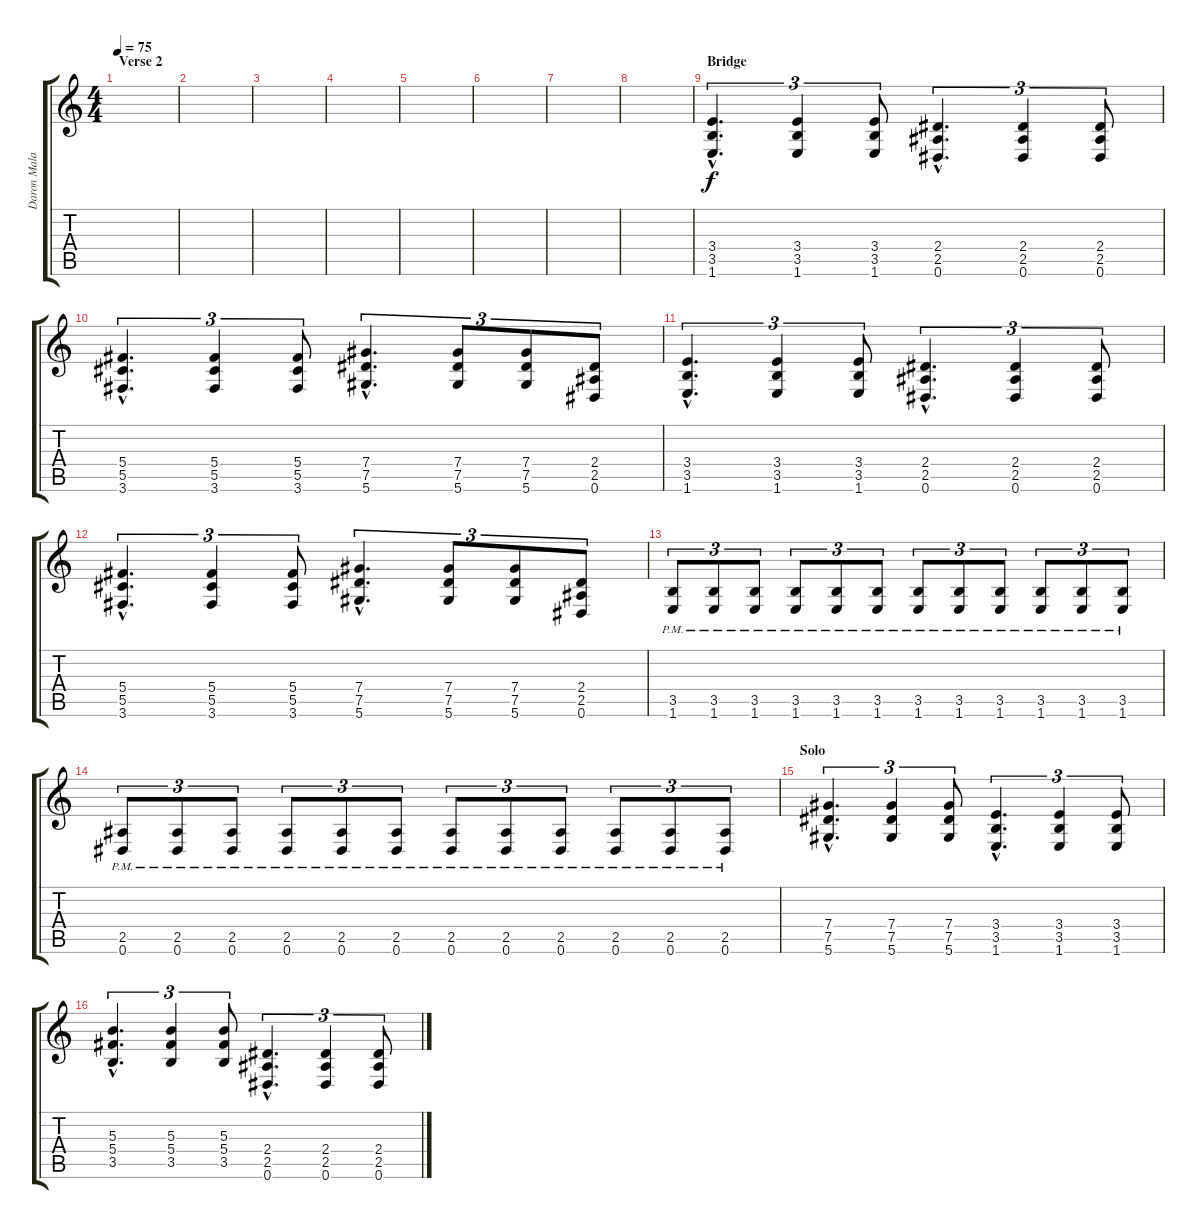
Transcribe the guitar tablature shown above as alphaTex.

\track ("Daron Malakian (Rythm Guitar)" "Daron Mala") {instrument distortionguitar}
\staff {score tabs}
\tuning (Eb4 Bb3 Gb3 Db3 Ab2 Eb2) {hide}
\ts (4 4)
\section ("" "Verse 2")
\tempo 75
\clef g2
\ks c
|
|
|
|
|
|
|
|
\section ("" "Bridge")
(3.4{hac} 3.5{hac} 1.6{hac}).4{d tu (3 2)} (3.4 3.5 1.6).4{tu (3 2)} (3.4 3.5 1.6).8{tu (3 2)} (2.4{hac} 2.5{hac} 0.6{hac}).4{d tu (3 2)} (2.4 2.5 0.6).4{tu (3 2)} (2.4 2.5 0.6).8{tu (3 2)} |
(5.4{hac} 5.5{hac} 3.6{hac}).4{d tu (3 2)} (5.4 5.5 3.6).4{tu (3 2)} (5.4 5.5 3.6).8{tu (3 2)} (7.4{hac} 7.5{hac} 5.6{hac}).4{d tu (3 2)} (7.4 7.5 5.6).8{tu (3 2)} (7.4 7.5 5.6).8{tu (3 2)} (2.4 2.5 0.6).8{tu (3 2)} |
(3.4{hac} 3.5{hac} 1.6{hac}).4{d tu (3 2)} (3.4 3.5 1.6).4{tu (3 2)} (3.4 3.5 1.6).8{tu (3 2)} (2.4{hac} 2.5{hac} 0.6{hac}).4{d tu (3 2)} (2.4 2.5 0.6).4{tu (3 2)} (2.4 2.5 0.6).8{tu (3 2)} |
(5.4{hac} 5.5{hac} 3.6{hac}).4{d tu (3 2)} (5.4 5.5 3.6).4{tu (3 2)} (5.4 5.5 3.6).8{tu (3 2)} (7.4{hac} 7.5{hac} 5.6{hac}).4{d tu (3 2)} (7.4 7.5 5.6).8{tu (3 2)} (7.4 7.5 5.6).8{tu (3 2)} (2.4 2.5 0.6).8{tu (3 2)} |
(3.5{pm} 1.6{pm}).8{tu (3 2)} (3.5{pm} 1.6{pm}).8{tu (3 2)} (3.5{pm} 1.6{pm}).8{tu (3 2)} (3.5{pm} 1.6{pm}).8{tu (3 2)} (3.5{pm} 1.6{pm}).8{tu (3 2)} (3.5{pm} 1.6{pm}).8{tu (3 2)} (3.5{pm} 1.6{pm}).8{tu (3 2)} (3.5{pm} 1.6{pm}).8{tu (3 2)} (3.5{pm} 1.6{pm}).8{tu (3 2)} (3.5{pm} 1.6{pm}).8{tu (3 2)} (3.5{pm} 1.6{pm}).8{tu (3 2)} (3.5{pm} 1.6{pm}).8{tu (3 2)} |
(2.5{pm} 0.6{pm}).8{tu (3 2)} (2.5{pm} 0.6{pm}).8{tu (3 2)} (2.5{pm} 0.6{pm}).8{tu (3 2)} (2.5{pm} 0.6{pm}).8{tu (3 2)} (2.5{pm} 0.6{pm}).8{tu (3 2)} (2.5{pm} 0.6{pm}).8{tu (3 2)} (2.5{pm} 0.6{pm}).8{tu (3 2)} (2.5{pm} 0.6{pm}).8{tu (3 2)} (2.5{pm} 0.6{pm}).8{tu (3 2)} (2.5{pm} 0.6{pm}).8{tu (3 2)} (2.5{pm} 0.6{pm}).8{tu (3 2)} (2.5{pm} 0.6{pm}).8{tu (3 2)} |
\section ("" "Solo")
(7.4{hac} 7.5{hac} 5.6{hac}).4{d tu (3 2)} (7.4 7.5 5.6).4{tu (3 2)} (7.4 7.5 5.6).8{tu (3 2)} (3.4{hac} 3.5{hac} 1.6{hac}).4{d tu (3 2)} (3.4 3.5 1.6).4{tu (3 2)} (3.4 3.5 1.6).8{tu (3 2)} |
(5.3{hac} 5.4{hac} 3.5{hac}).4{d tu (3 2)} (5.3 5.4 3.5).4{tu (3 2)} (5.3 5.4 3.5).8{tu (3 2)} (2.4{hac} 2.5{hac} 0.6{hac}).4{d tu (3 2)} (2.4 2.5 0.6).4{tu (3 2)} (2.4 2.5 0.6).8{tu (3 2)}
